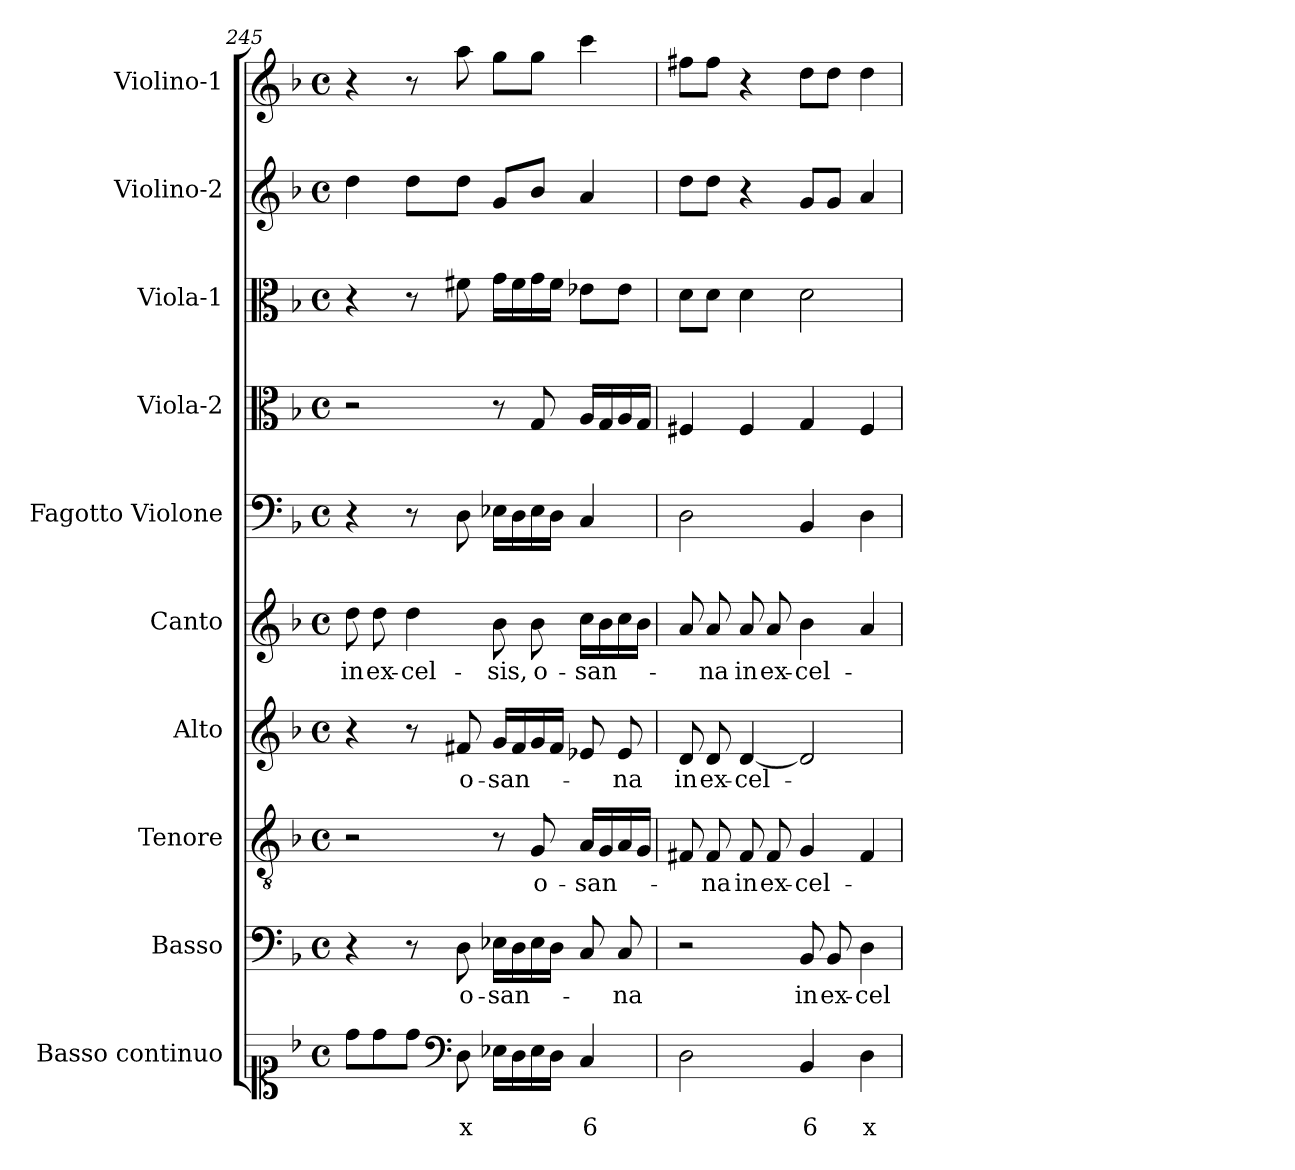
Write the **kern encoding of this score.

**kern	**text	**text	**kern	**text	**kern	**text	**kern	**text	**kern	**text	**kern	**kern	**kern	**kern	**kern
*part10	*part10	*part10	*part9	*part9	*part8	*part8	*part7	*part7	*part6	*part6	*part5	*part4	*part3	*part2	*part1
*staff10	*staff10	*staff10	*staff9	*staff9	*staff8	*staff8	*staff7	*staff7	*staff6	*staff6	*staff5	*staff4	*staff3	*staff2	*staff1
*I"Basso continuo	*	*	*I"Basso	*	*I"Tenore	*	*I"Alto	*	*I"Canto	*	*I"Fagotto Violone	*I"Viola-2	*I"Viola-1	*I"Violino-2	*I"Violino-1
*clefC1	*	*	*clefF4	*	*clefGv2	*	*clefG2	*	*clefG2	*	*clefF4	*clefC3	*clefC3	*clefG2	*clefG2
*k[b-]	*	*	*k[b-]	*	*k[b-]	*	*k[b-]	*	*k[b-]	*	*k[b-]	*k[b-]	*k[b-]	*k[b-]	*k[b-]
*F:	*	*	*F:	*	*F:	*	*F:	*	*F:	*	*F:	*F:	*F:	*F:	*F:
*M4/4	*	*	*M4/4	*	*M4/4	*	*M4/4	*	*M4/4	*	*M4/4	*M4/4	*M4/4	*M4/4	*M4/4
*met(c)	*	*	*met(c)	*	*met(c)	*	*met(c)	*	*met(c)	*	*met(c)	*met(c)	*met(c)	*met(c)	*met(c)
=245	=245	=245	=245	=245	=245	=245	=245	=245	=245	=245	=245	=245	=245	=245	=245
!	!	!	!	!	!	!	!	!	!	!LO:LY:b	!	!	!	!	!
8dd\L	.	.	4r	.	2r	.	4r	.	8dd\	in	4r	2r	4r	4dd\	4r
!	!	!	!	!	!	!	!	!	!	!LO:LY:b	!	!	!	!	!
8dd\	.	.	.	.	.	.	.	.	8dd\	ex-	.	.	.	.	.
!	!	!	!	!	!	!	!	!	!	!LO:LY:b	!	!	!	!	!
8dd\J	.	.	8r	.	.	.	8r	.	4dd\	-cel-	8r	.	8r	8dd\L	8r
*clefF4	*	*	*	*	*	*	*	*	*	*	*	*	*	*	*
!	!	!LO:LY:b	!	!	!	!	!	!	!	!	!	!	!	!	!
!	!	!	!	!LO:LY:b	!	!	!	!	!	!	!	!	!	!	!
!	!	!	!	!	!	!	!	!LO:LY:b	!	!	!	!	!	!	!
8D\	.	x	8D\	o-	.	.	8f#X/	o-	.	.	8D\	.	8f#X\	8dd\J	8aa\
!	!	!	!	!LO:LY:b	!	!	!	!	!	!	!	!	!	!	!
!	!	!	!	!	!	!	!	!LO:LY:b	!	!	!	!	!	!	!
!	!	!	!	!	!	!	!	!	!	!LO:LY:b	!	!	!	!	!
16E-X\LL	.	.	16E-X\LL	-san-	8r	.	16g/LL	-san-	8b-\	-sis,	16E-X\LL	8r	16g\LL	8g/L	8gg\L
16D\	.	.	16D\	.	.	.	16f#/	.	.	.	16D\	.	16f#\	.	.
!	!	!	!	!	!	!LO:LY:b	!	!	!	!	!	!	!	!	!
!	!	!	!	!	!	!	!	!	!	!LO:LY:b	!	!	!	!	!
16E-\	.	.	16E-\	.	8G/	o-	16g/	.	8b-\	o-	16E-\	8G/	16g\	8b-/J	8gg\J
16D\JJ	.	.	16D\JJ	.	.	.	16f#/JJ	.	.	.	16D\JJ	.	16f#\JJ	.	.
!	!	!LO:LY:b	!	!	!	!	!	!	!	!	!	!	!	!	!
!	!	!	!	!	!	!LO:LY:b	!	!	!	!	!	!	!	!	!
!	!	!	!	!	!	!	!	!	!	!LO:LY:b	!	!	!	!	!
4C/	.	6	8C/	.	16A/LL	-san-	8e-X/	.	16cc\LL	-san-	4C/	16A/LL	8e-X\L	4a/	4ccc\
.	.	.	.	.	16G/	.	.	.	16b-\	.	.	16G/	.	.	.
!	!	!	!	!LO:LY:b	!	!	!	!	!	!	!	!	!	!	!
!	!	!	!	!	!	!	!	!LO:LY:b	!	!	!	!	!	!	!
.	.	.	8C/	-na	16A/	.	8e-/	-na	16cc\	.	.	16A/	8e-\J	.	.
.	.	.	.	.	16G/JJ	.	.	.	16b-\JJ	.	.	16G/JJ	.	.	.
!!LO:PB:g=z
=246	=246	=246	=246	=246	=246	=246	=246	=246	=246	=246	=246	=246	=246	=246	=246
!	!	!	!	!	!	!	!	!LO:LY:b	!	!	!	!	!	!	!
2D\	.	.	2r	.	8F#X/	.	8d/	in	8a/	.	2D\	4F#X/	8d\L	8dd\L	8ff#X\L
!	!	!	!	!	!	!LO:LY:b	!	!	!	!	!	!	!	!	!
!	!	!	!	!	!	!	!	!LO:LY:b	!	!	!	!	!	!	!
!	!	!	!	!	!	!	!	!	!	!LO:LY:b	!	!	!	!	!
.	.	.	.	.	8F#/	-na	8d/	ex-	8a/	-na	.	.	8d\J	8dd\J	8ff#\J
!	!	!	!	!	!	!LO:LY:b	!	!	!	!	!	!	!	!	!
!	!	!	!	!	!	!	!	!LO:LY:b	!	!	!	!	!	!	!
!	!	!	!	!	!	!	!	!	!	!LO:LY:b	!	!	!	!	!
.	.	.	.	.	8F#/	in	[4d/	-cel-	8a/	in	.	4F#/	4d\	4r	4r
!	!	!	!	!	!	!LO:LY:b	!	!	!	!	!	!	!	!	!
!	!	!	!	!	!	!	!	!	!	!LO:LY:b	!	!	!	!	!
.	.	.	.	.	8F#/	ex-	.	.	8a/	ex-	.	.	.	.	.
!	!	!LO:LY:b	!	!	!	!	!	!	!	!	!	!	!	!	!
!	!	!	!	!LO:LY:b	!	!	!	!	!	!	!	!	!	!	!
!	!	!	!	!	!	!LO:LY:b	!	!	!	!	!	!	!	!	!
!	!	!	!	!	!	!	!	!	!	!LO:LY:b	!	!	!	!	!
4BB-/	.	6	8BB-/	in	4G/	-cel-	2d/]	.	4b-\	-cel-	4BB-/	4G/	2d\	8g/L	8dd\L
!	!	!	!	!LO:LY:b	!	!	!	!	!	!	!	!	!	!	!
.	.	.	8BB-/	ex-	.	.	.	.	.	.	.	.	.	8g/J	8dd\J
!	!	!LO:LY:b	!	!	!	!	!	!	!	!	!	!	!	!	!
!	!	!	!	!LO:LY:b	!	!	!	!	!	!	!	!	!	!	!
4D\	.	x	4D\	-cel-	4F#/	.	.	.	4a/	.	4D\	4F#/	.	4a/	4dd\
=	=	=	=	=	=	=	=	=	=	=	=	=	=	=	=
*-	*-	*-	*-	*-	*-	*-	*-	*-	*-	*-	*-	*-	*-	*-	*-
